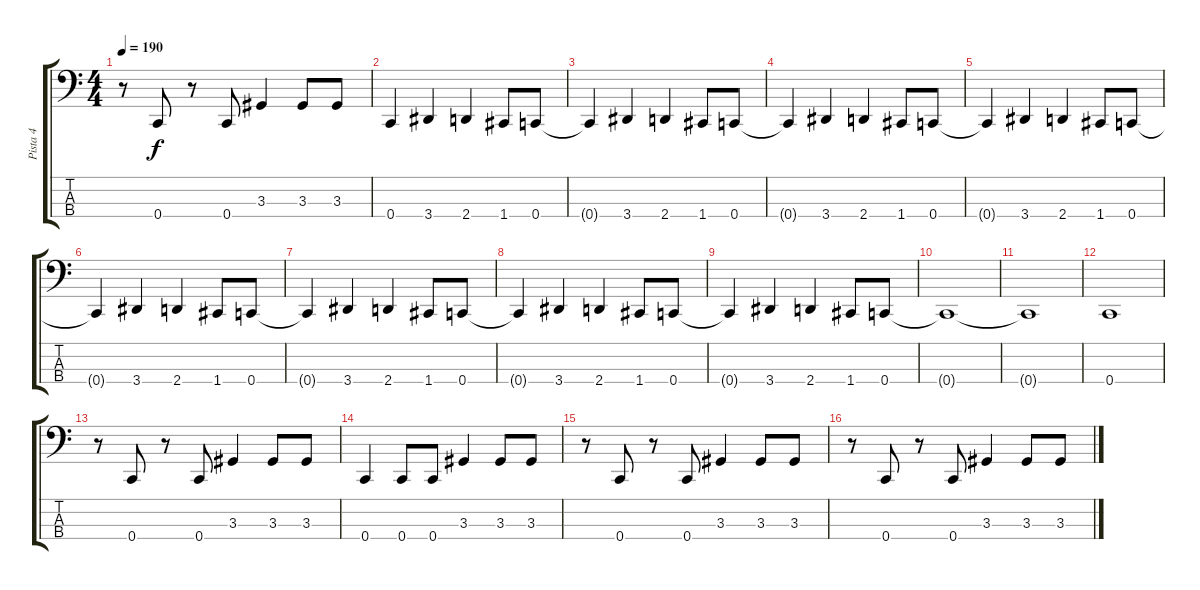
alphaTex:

\track ("Pista 4" "Pista 4") {instrument electricbassfinger}
\staff {score tabs}
\tuning (Eb2 Bb1 F1 C1) {hide}
\ts (4 4)
\tempo 190
\clef f4
\ks c
r.8{dy f} 0.4.8 r.8 0.4.8 3.3.4 3.3.8 3.3.8 |
0.4.4 3.4.4 2.4.4 1.4.8 0.4.8 |
0.4{t}.4 3.4.4 2.4.4 1.4.8 0.4.8 |
0.4{t}.4 3.4.4 2.4.4 1.4.8 0.4.8 |
0.4{t}.4 3.4.4 2.4.4 1.4.8 0.4.8 |
0.4{t}.4 3.4.4 2.4.4 1.4.8 0.4.8 |
0.4{t}.4 3.4.4 2.4.4 1.4.8 0.4.8 |
0.4{t}.4 3.4.4 2.4.4 1.4.8 0.4.8 |
0.4{t}.4 3.4.4 2.4.4 1.4.8 0.4.8 |
0.4{t}.1 |
0.4{t}.1 |
0.4.1 |
r.8 0.4.8 r.8 0.4.8 3.3.4 3.3.8 3.3.8 |
0.4.4 0.4.8 0.4.8 3.3.4 3.3.8 3.3.8 |
r.8 0.4.8 r.8 0.4.8 3.3.4 3.3.8 3.3.8 |
r.8 0.4.8 r.8 0.4.8 3.3.4 3.3.8 3.3.8
